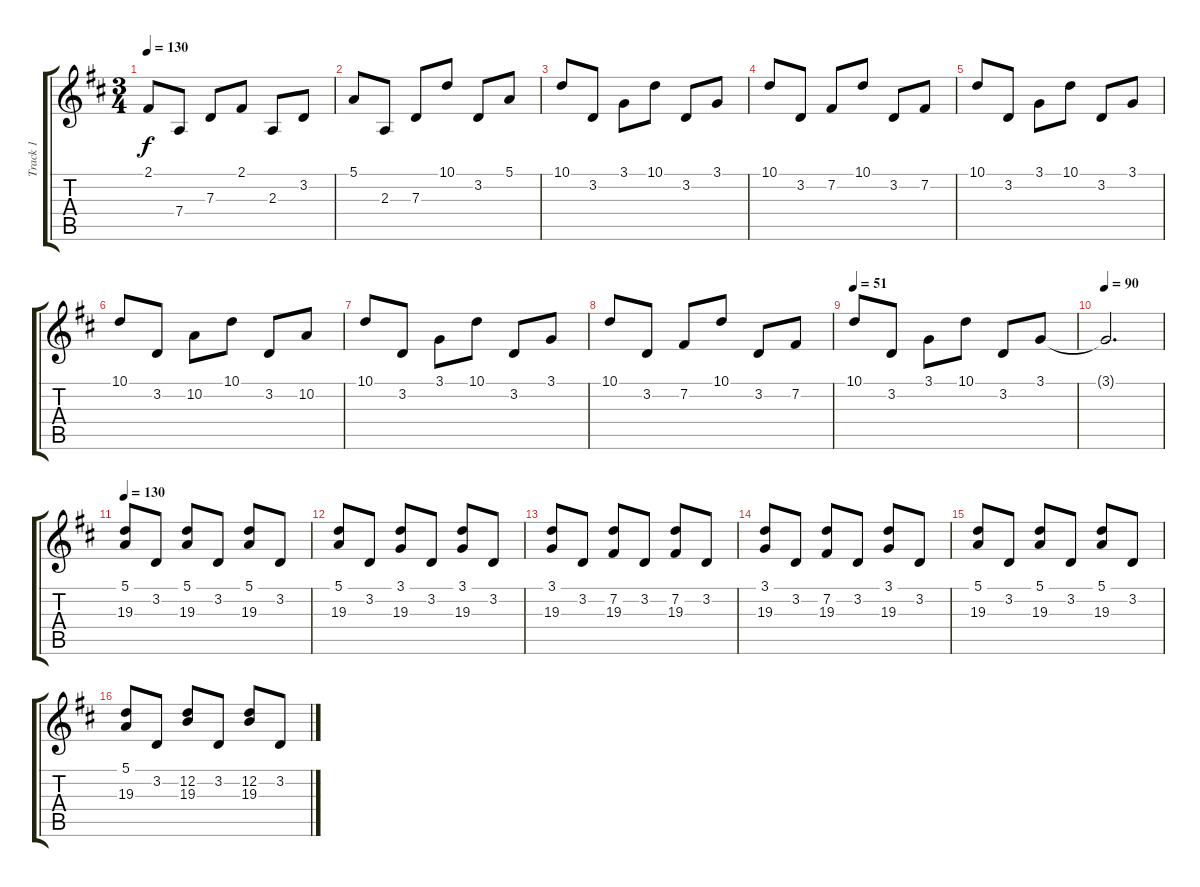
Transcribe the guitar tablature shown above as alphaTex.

\track ("Track 1" "Track 1") {instrument acousticgrandpiano}
\staff {score tabs}
\tuning (E4 B3 G3 D3 A2 E2) {hide}
\ts (3 4)
\tempo 130
\clef g2
\ks d
2.1.8{dy f} 7.4.8 7.3.8 2.1.8 2.3.8 3.2.8 |
5.1.8 2.3.8 7.3.8 10.1.8 3.2.8 5.1.8 |
10.1.8 3.2.8 3.1.8 10.1.8 3.2.8 3.1.8 |
10.1.8 3.2.8 7.2.8 10.1.8 3.2.8 7.2.8 |
10.1.8 3.2.8 3.1.8 10.1.8 3.2.8 3.1.8 |
10.1.8 3.2.8 10.2.8 10.1.8 3.2.8 10.2.8 |
10.1.8 3.2.8 3.1.8 10.1.8 3.2.8 3.1.8 |
10.1.8 3.2.8 7.2.8 10.1.8 3.2.8 7.2.8 |
\tempo 51
10.1.8 3.2.8 3.1.8 10.1.8 3.2.8 3.1.8 |
\tempo 90
3.1{t}.2{d} |
\tempo 130
(5.1 19.3).8 3.2.8 (5.1 19.3).8 3.2.8 (5.1 19.3).8 3.2.8 |
(5.1 19.3).8 3.2.8 (3.1 19.3).8 3.2.8 (3.1 19.3).8 3.2.8 |
(3.1 19.3).8 3.2.8 (7.2 19.3).8 3.2.8 (7.2 19.3).8 3.2.8 |
(3.1 19.3).8 3.2.8 (7.2 19.3).8 3.2.8 (3.1 19.3).8 3.2.8 |
(5.1 19.3).8 3.2.8 (5.1 19.3).8 3.2.8 (5.1 19.3).8 3.2.8 |
(5.1 19.3).8 3.2.8 (12.2 19.3).8 3.2.8 (12.2 19.3).8 3.2.8
